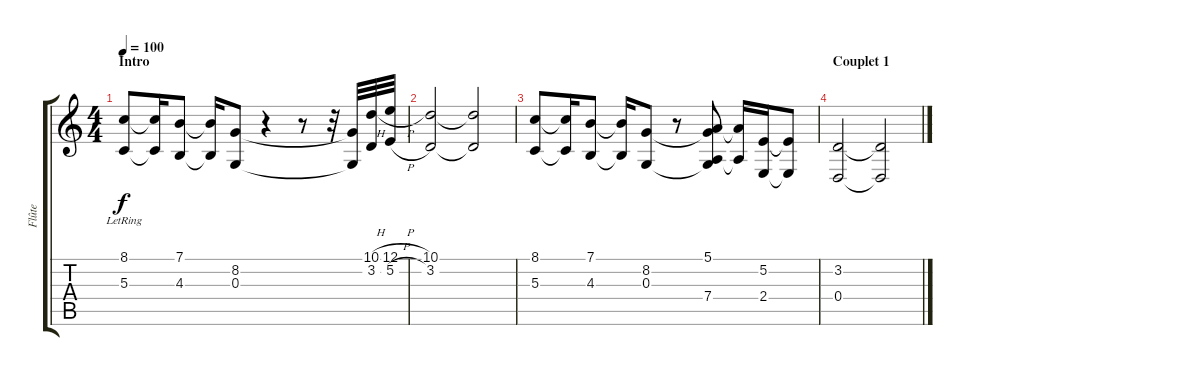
\track ("Flûte" "Flûte") {instrument flute}
\staff {score tabs}
\tuning (E4 B3 G3 D3 A2 E2) {hide}
\ts (4 4)
\section ("" "Intro")
\tempo 100
\clef g2
\ks c
(8.1{lr} 5.3{lr}).8{dy f instrument flute} (8.1{t} 5.3{t}).16 (7.1 4.3).8 (7.1{t} 4.3{t}).16 (8.2 0.3).8 r.4 r.8 r.32 (8.2{t} 0.3{t}).32 (10.1{h} 3.2).32 (12.1{h} 5.2{h}).32 |
(10.1 3.2).2 (10.1{t} 3.2{t}).2 |
(8.1 5.3).8 (8.1{t} 5.3{t}).16 (7.1 4.3).8 (7.1{t} 4.3{t}).16 (8.2 0.3).8 r.8 (5.1 8.2{t} 0.3{t} 7.4).8 (5.1{t} 7.4{t}).16 (5.2 2.4).16 (5.2{t} 2.4{t}).8 |
\section ("" "Couplet 1")
(3.2 0.4).2 (3.2{t} 0.4{t}).2
